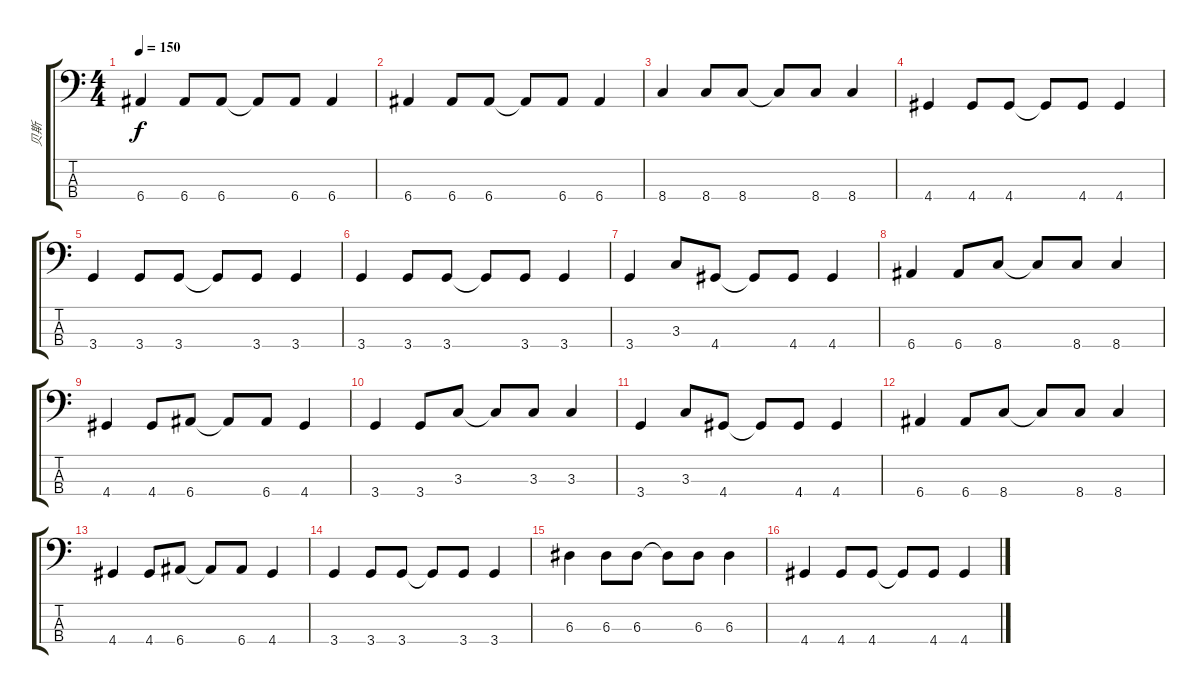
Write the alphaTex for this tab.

\track ("贝斯" "贝斯") {instrument electricbassfinger}
\staff {score tabs}
\tuning (G2 D2 A1 E1) {hide}
\ts (4 4)
\tempo 150
\clef f4
\ks c
6.4.4{dy f} 6.4.8 6.4.8 6.4{t}.8 6.4.8 6.4.4 |
6.4.4 6.4.8 6.4.8 6.4{t}.8 6.4.8 6.4.4 |
8.4.4 8.4.8 8.4.8 8.4{t}.8 8.4.8 8.4.4 |
4.4.4 4.4.8 4.4.8 4.4{t}.8 4.4.8 4.4.4 |
3.4.4 3.4.8 3.4.8 3.4{t}.8 3.4.8 3.4.4 |
3.4.4 3.4.8 3.4.8 3.4{t}.8 3.4.8 3.4.4 |
3.4.4 3.3.8 4.4.8 4.4{t}.8 4.4.8 4.4.4 |
6.4.4 6.4.8 8.4.8 8.4{t}.8 8.4.8 8.4.4 |
4.4.4 4.4.8 6.4.8 6.4{t}.8 6.4.8 4.4.4 |
3.4.4 3.4.8 3.3.8 3.3{t}.8 3.3.8 3.3.4 |
3.4.4 3.3.8 4.4.8 4.4{t}.8 4.4.8 4.4.4 |
6.4.4 6.4.8 8.4.8 8.4{t}.8 8.4.8 8.4.4 |
4.4.4 4.4.8 6.4.8 6.4{t}.8 6.4.8 4.4.4 |
3.4.4 3.4.8 3.4.8 3.4{t}.8 3.4.8 3.4.4 |
6.3.4 6.3.8 6.3.8 6.3{t}.8 6.3.8 6.3.4 |
4.4.4 4.4.8 4.4.8 4.4{t}.8 4.4.8 4.4.4
